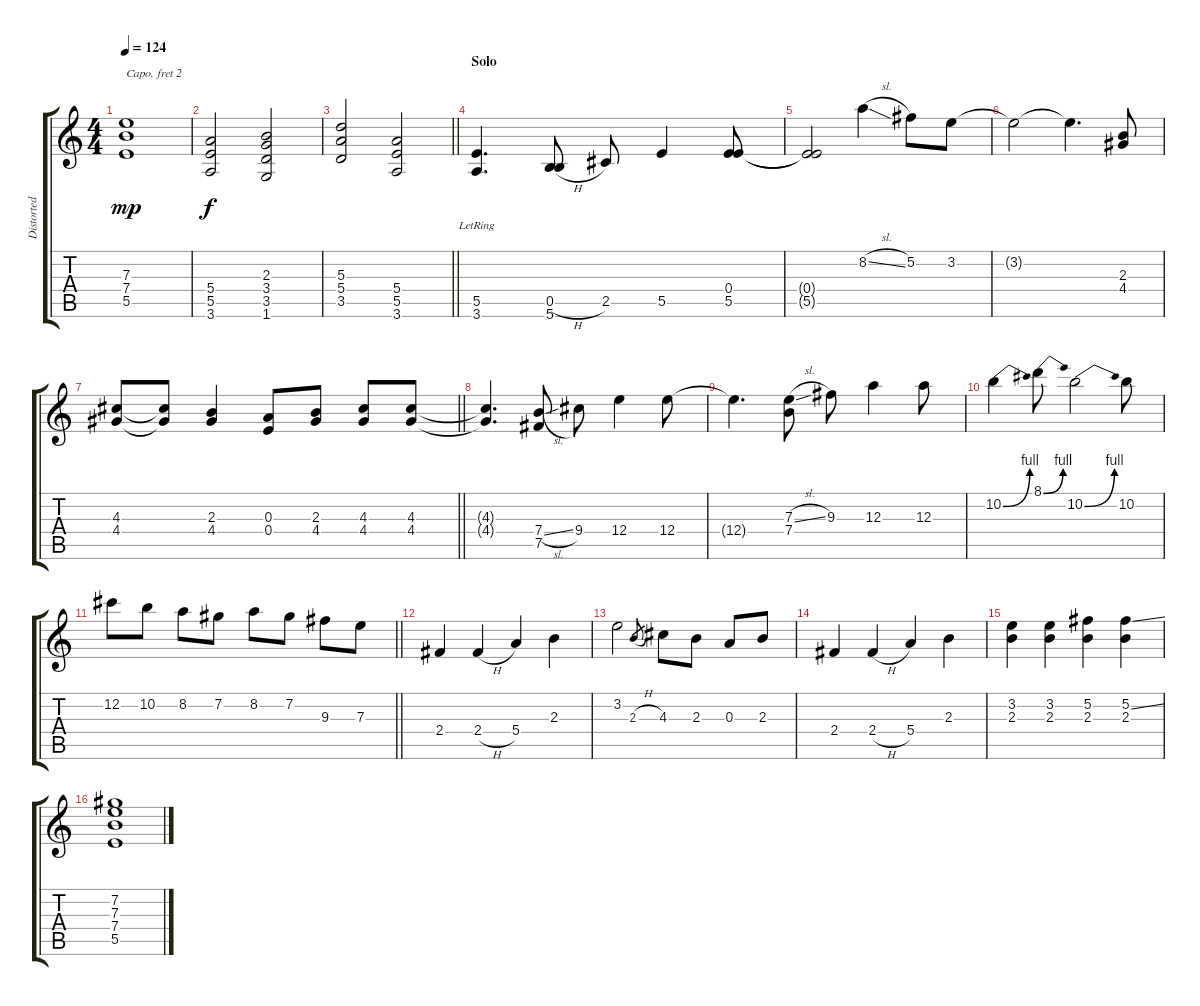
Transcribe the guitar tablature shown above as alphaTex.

\track ("Distorted" "Distorted") {instrument overdrivenguitar}
\staff {score tabs}
\capo 2
\tuning (E4 B3 G3 D3 A2 E2) {hide}
\ts (4 4)
\tempo 124
\clef g2
\ks c
(7.3 7.4 5.5).1{dy mp} |
(5.4 5.5 3.6).2{dy f} (2.3 3.4 3.5 1.6).2 |
\barLineRight lightlight
(5.3 5.4 3.5).2 (5.4 5.5 3.6).2 |
\section ("" "Solo")
(5.5{lr} 3.6{lr}).4{d} (0.5{h} 5.6).8 2.5.8 5.5.4 (0.4 5.5).8 |
(0.4{t} 5.5{t}).2 8.2{sl}.4 5.2.8 3.2.8 |
3.2{t}.2 3.2{t}.4{d} (2.3 4.4).8 |
\barLineRight lightlight
(4.3 4.4).8 (4.3{t} 4.4{t}).8 (2.3 4.4).4 (0.3 0.4).8 (2.3 4.4).8 (4.3 4.4).8 (4.3 4.4).8 |
(4.3{t} 4.4{t}).4{d} (7.4{sl} 7.5).8 9.4.8 12.4.4 12.4.8 |
12.4{t}.4{d} (7.3{sl} 7.4).8 9.3.8 12.3.4 12.3.8 |
10.2{be (bend 0 0 60 4)}.4 8.1{be (bend 0 0 60 4)}.8 10.2{be (bend 0 0 60 4)}.2 10.2.8 |
\barLineRight lightlight
12.2.8 10.2.8 8.2.8 7.2.8 8.2.8 7.2.8 9.3.8 7.3.8 |
2.4.4 2.4{h}.4 5.4.4 2.3.4 |
3.2.2 2.3{h}.8{gr} 4.3.8 2.3.8 0.3.8 2.3.8 |
2.4.4 2.4{h}.4 5.4.4 2.3.4 |
(3.2 2.3).4 (3.2 2.3).4 (5.2 2.3).4 (5.2{ss} 2.3).4 |
(7.2 7.3 7.4 5.5).1
